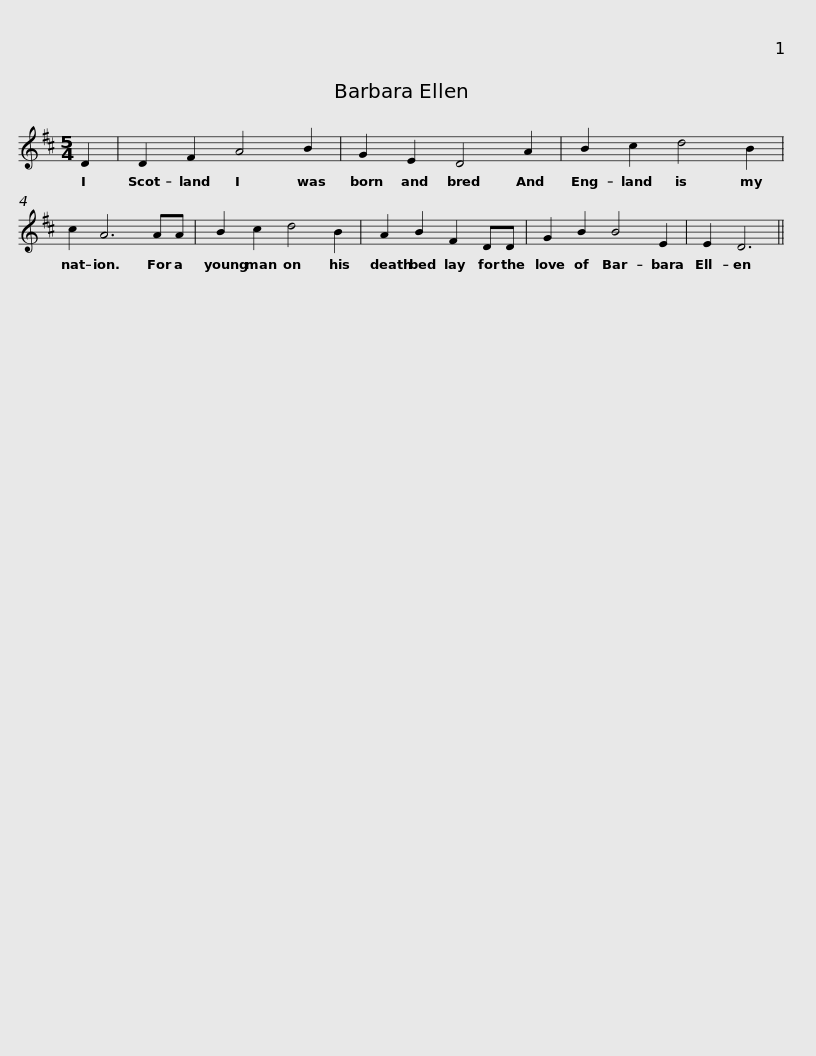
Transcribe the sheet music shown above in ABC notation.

X:1
L:1/8
M:5/4
I:linebreak $
K:D
V:1 treble
V:1
 D2 | D2 F2 A4 B2 | G2 E2 D4 A2 | B2 c2 d4 B2 | c2 A6 AA | %5
 B2 c2 d4 B2 |$ A2 B2 F2 DD | G2 B2 B4 E2 | E2 D6 || %9
